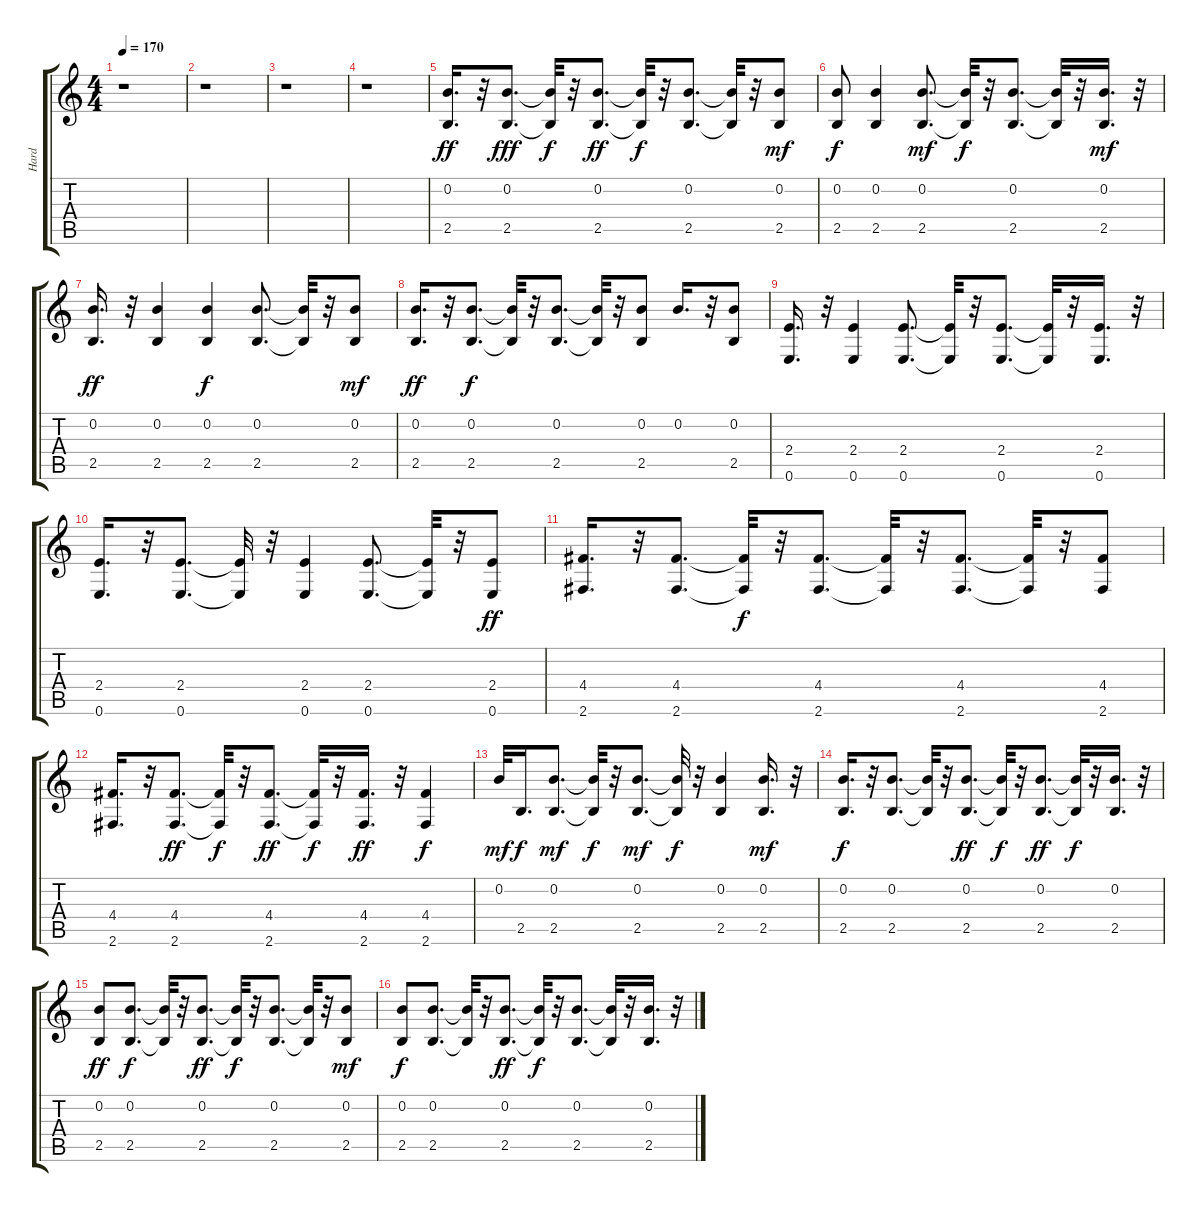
\track ("Hard" "Hard") {instrument overdrivenguitar}
\staff {score tabs}
\tuning (E4 B3 G3 D3 A2 E2) {hide}
\ts (4 4)
\tempo 170
\clef g2
\ks c
r.1{dy ff} |
r.1 |
r.1 |
r.1 |
(0.2 2.5).16{d} r.32 (0.2 2.5).8{d dy fff} (0.2{t} 2.5{t}).32{dy f} r.32 (0.2 2.5).8{d dy ff} (0.2{t} 2.5{t}).32{dy f} r.32 (0.2 2.5).8{d} (0.2{t} 2.5{t}).32 r.32 (0.2 2.5).8{dy mf} |
(0.2 2.5).8{dy f} (0.2 2.5).4 (0.2 2.5).8{d dy mf} (0.2{t} 2.5{t}).32{dy f} r.32 (0.2 2.5).8{d} (0.2{t} 2.5{t}).32 r.32 (0.2 2.5).16{d dy mf} r.32 |
(0.2 2.5).16{d dy ff} r.32 (0.2 2.5).4 (0.2 2.5).4{dy f} (0.2 2.5).8{d} (0.2{t} 2.5{t}).32 r.32 (0.2 2.5).8{dy mf} |
(0.2 2.5).16{d dy ff} r.32 (0.2 2.5).8{d dy f} (0.2{t} 2.5{t}).32 r.32 (0.2 2.5).8{d} (0.2{t} 2.5{t}).32 r.32 (0.2 2.5).8 0.2.16{d} r.32 (0.2 2.5).8 |
(2.4 0.6).16{d} r.32 (2.4 0.6).4 (2.4 0.6).8{d} (2.4{t} 0.6{t}).32 r.32 (2.4 0.6).8{d} (2.4{t} 0.6{t}).32 r.32 (2.4 0.6).16{d} r.32 |
(2.4 0.6).16{d} r.32 (2.4 0.6).8{d} (2.4{t} 0.6{t}).32 r.32 (2.4 0.6).4 (2.4 0.6).8{d} (2.4{t} 0.6{t}).32 r.32 (2.4 0.6).8{dy ff} |
(4.4 2.6).16{d} r.32 (4.4 2.6).8{d} (4.4{t} 2.6{t}).32{dy f} r.32 (4.4 2.6).8{d} (4.4{t} 2.6{t}).32 r.32 (4.4 2.6).8{d} (4.4{t} 2.6{t}).32 r.32 (4.4 2.6).8 |
(4.4 2.6).16{d} r.32 (4.4 2.6).8{d dy ff} (4.4{t} 2.6{t}).32{dy f} r.32 (4.4 2.6).8{d dy ff} (4.4{t} 2.6{t}).32{dy f} r.32 (4.4 2.6).16{d dy ff} r.32 (4.4 2.6).4{dy f} |
0.2.32{dy mf} 2.5.16{d dy f} (0.2 2.5).8{d dy mf} (0.2{t} 2.5{t}).32{dy f} r.32 (0.2 2.5).8{d dy mf} (0.2{t} 2.5{t}).32{dy f} r.32 (0.2 2.5).4 (0.2 2.5).16{d dy mf} r.32 |
(0.2 2.5).16{d dy f} r.32 (0.2 2.5).8{d} (0.2{t} 2.5{t}).32 r.32 (0.2 2.5).8{d dy ff} (0.2{t} 2.5{t}).32{dy f} r.32 (0.2 2.5).8{d dy ff} (0.2{t} 2.5{t}).32{dy f} r.32 (0.2 2.5).16{d} r.32 |
(0.2 2.5).8{dy ff} (0.2 2.5).8{d dy f} (0.2{t} 2.5{t}).32 r.32 (0.2 2.5).8{d dy ff} (0.2{t} 2.5{t}).32{dy f} r.32 (0.2 2.5).8{d} (0.2{t} 2.5{t}).32 r.32 (0.2 2.5).8{dy mf} |
(0.2 2.5).8{dy f} (0.2 2.5).8{d} (0.2{t} 2.5{t}).32 r.32 (0.2 2.5).8{d dy ff} (0.2{t} 2.5{t}).32{dy f} r.32 (0.2 2.5).8{d} (0.2{t} 2.5{t}).32 r.32 (0.2 2.5).16{d} r.32
